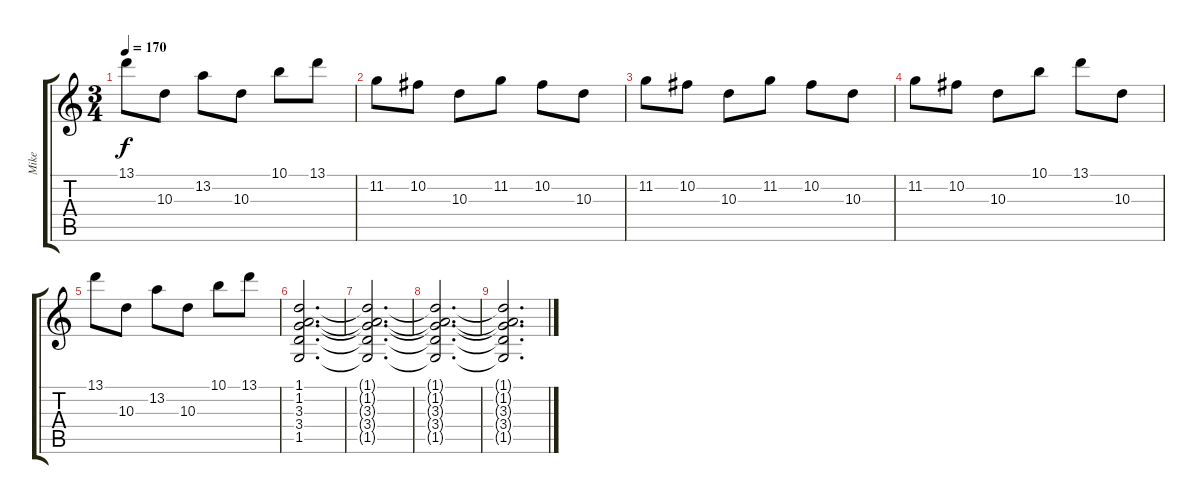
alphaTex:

\track ("Mike" "Mike") {instrument distortionguitar}
\staff {score tabs}
\tuning (Db4 Ab3 E3 B2 Gb2 B1) {hide}
\ts (3 4)
\tempo 170
\clef g2
\ks c
13.1.8{dy f} 10.3.8 13.2.8 10.3.8 10.1.8 13.1.8 |
11.2.8 10.2.8 10.3.8 11.2.8 10.2.8 10.3.8 |
11.2.8 10.2.8 10.3.8 11.2.8 10.2.8 10.3.8 |
11.2.8 10.2.8 10.3.8 10.1.8 13.1.8 10.3.8 |
13.1.8 10.3.8 13.2.8 10.3.8 10.1.8 13.1.8 |
(1.1 1.2 3.3 3.4 1.5).2{d} |
(1.1{t} 1.2{t} 3.3{t} 3.4{t} 1.5{t}).2{d} |
(1.1{t} 1.2{t} 3.3{t} 3.4{t} 1.5{t}).2{d} |
(1.1{t} 1.2{t} 3.3{t} 3.4{t} 1.5{t}).2{d}
